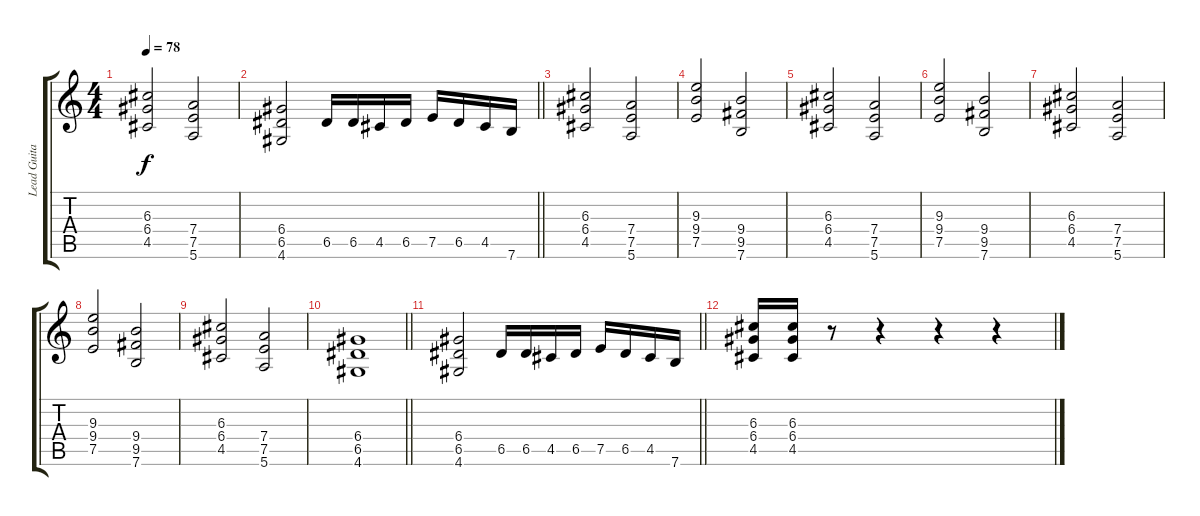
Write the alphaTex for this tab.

\track ("Lead Guitar" "Lead Guita") {instrument overdrivenguitar}
\staff {score tabs}
\tuning (E4 B3 G3 D3 A2 E2) {hide}
\ts (4 4)
\tempo 78
\clef g2
\ks c
(6.3 6.4 4.5).2{dy f} (7.4 7.5 5.6).2 |
\barLineRight lightlight
(6.4 6.5 4.6).2 6.5.16 6.5.16 4.5.16 6.5.16 7.5.16 6.5.16 4.5.16 7.6.16 |
(6.3 6.4 4.5).2 (7.4 7.5 5.6).2 |
(9.3 9.4 7.5).2 (9.4 9.5 7.6).2 |
(6.3 6.4 4.5).2 (7.4 7.5 5.6).2 |
(9.3 9.4 7.5).2 (9.4 9.5 7.6).2 |
(6.3 6.4 4.5).2 (7.4 7.5 5.6).2 |
(9.3 9.4 7.5).2 (9.4 9.5 7.6).2 |
(6.3 6.4 4.5).2 (7.4 7.5 5.6).2 |
\barLineRight lightlight
(6.4 6.5 4.6).1 |
\barLineRight lightlight
(6.4 6.5 4.6).2 6.5.16 6.5.16 4.5.16 6.5.16 7.5.16 6.5.16 4.5.16 7.6.16 |
(6.3 6.4 4.5).16 (6.3 6.4 4.5).16 r.8 r.4 r.4 r.4
